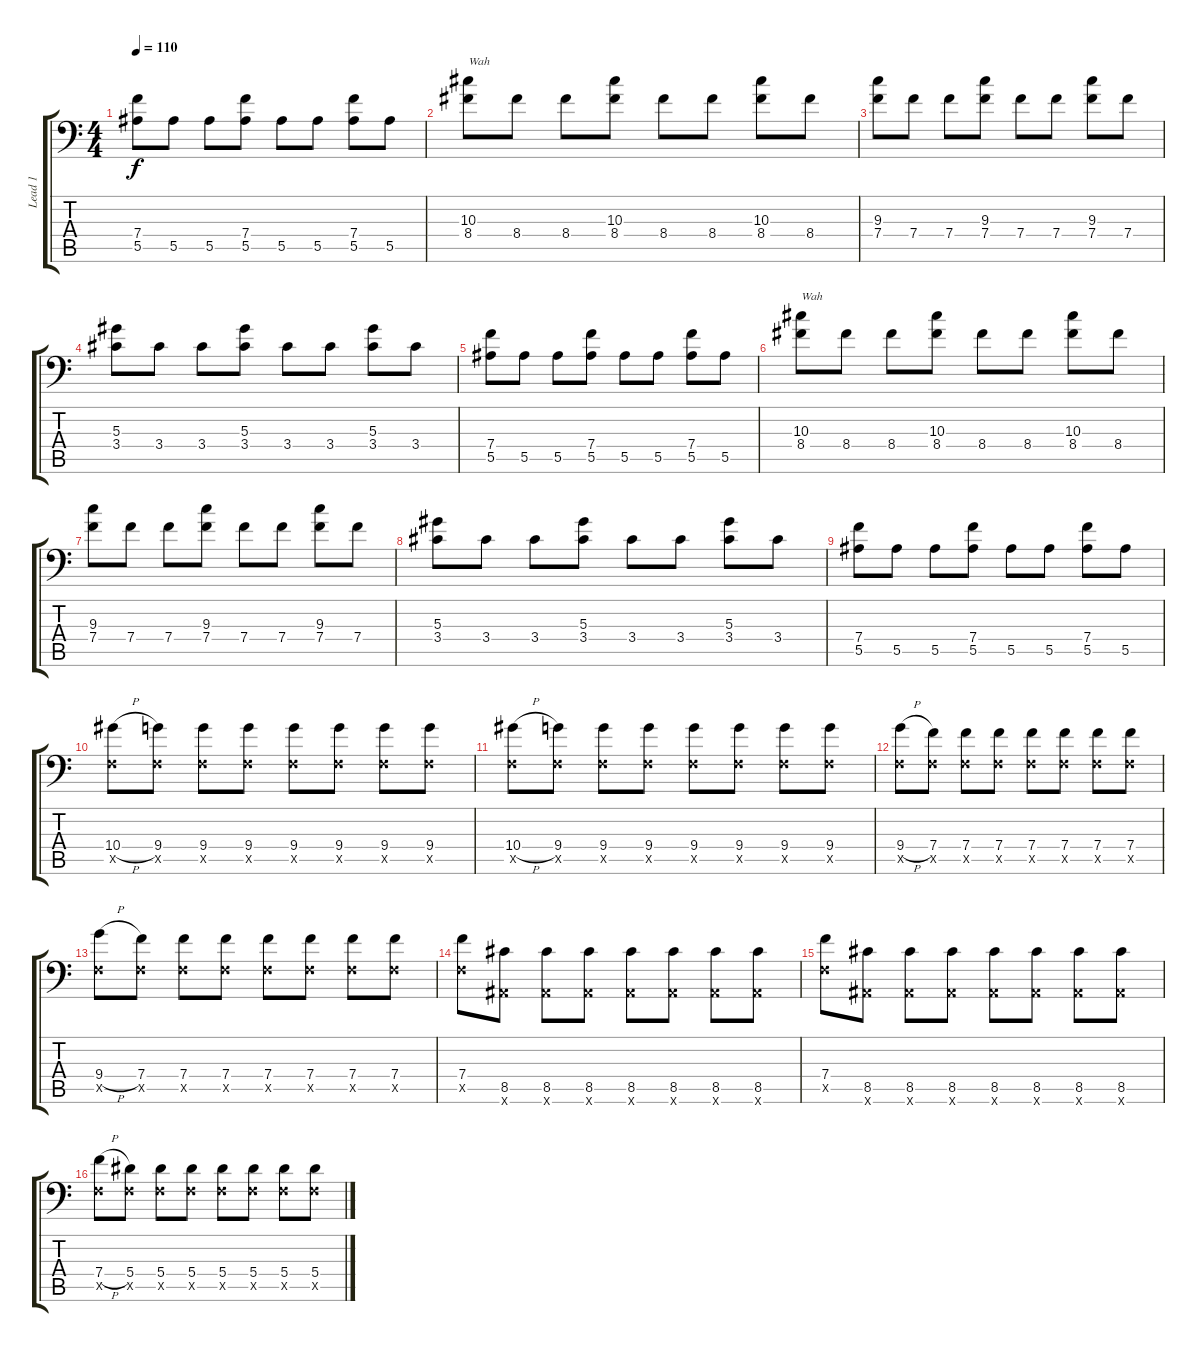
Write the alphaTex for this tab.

\track ("Lead 1" "Lead 1") {instrument overdrivenguitar}
\staff {score tabs}
\tuning (C4 G3 Eb3 Bb2 F2 Bb1) {hide}
\ts (4 4)
\tempo 110
\clef f4
\ks c
(7.4 5.5).8{dy f} 5.5.8 5.5.8 (7.4 5.5).8 5.5.8 5.5.8 (7.4 5.5).8 5.5.8 |
(10.3 8.4).8{txt "Wah"} 8.4.8 8.4.8 (10.3 8.4).8 8.4.8 8.4.8 (10.3 8.4).8 8.4.8 |
(9.3 7.4).8 7.4.8 7.4.8 (9.3 7.4).8 7.4.8 7.4.8 (9.3 7.4).8 7.4.8 |
(5.3 3.4).8 3.4.8 3.4.8 (5.3 3.4).8 3.4.8 3.4.8 (5.3 3.4).8 3.4.8 |
(7.4 5.5).8 5.5.8 5.5.8 (7.4 5.5).8 5.5.8 5.5.8 (7.4 5.5).8 5.5.8 |
(10.3 8.4).8{txt "Wah"} 8.4.8 8.4.8 (10.3 8.4).8 8.4.8 8.4.8 (10.3 8.4).8 8.4.8 |
(9.3 7.4).8 7.4.8 7.4.8 (9.3 7.4).8 7.4.8 7.4.8 (9.3 7.4).8 7.4.8 |
(5.3 3.4).8 3.4.8 3.4.8 (5.3 3.4).8 3.4.8 3.4.8 (5.3 3.4).8 3.4.8 |
(7.4 5.5).8 5.5.8 5.5.8 (7.4 5.5).8 5.5.8 5.5.8 (7.4 5.5).8 5.5.8 |
(10.4{h} 0.5{x}).8 (9.4 0.5{x}).8 (9.4 0.5{x}).8 (9.4 0.5{x}).8 (9.4 0.5{x}).8 (9.4 0.5{x}).8 (9.4 0.5{x}).8 (9.4 0.5{x}).8 |
(10.4{h} 0.5{x}).8 (9.4 0.5{x}).8 (9.4 0.5{x}).8 (9.4 0.5{x}).8 (9.4 0.5{x}).8 (9.4 0.5{x}).8 (9.4 0.5{x}).8 (9.4 0.5{x}).8 |
(9.4{h} 0.5{x}).8 (7.4 0.5{x}).8 (7.4 0.5{x}).8 (7.4 0.5{x}).8 (7.4 0.5{x}).8 (7.4 0.5{x}).8 (7.4 0.5{x}).8 (7.4 0.5{x}).8 |
(9.4{h} 0.5{x}).8 (7.4 0.5{x}).8 (7.4 0.5{x}).8 (7.4 0.5{x}).8 (7.4 0.5{x}).8 (7.4 0.5{x}).8 (7.4 0.5{x}).8 (7.4 0.5{x}).8 |
(7.4 0.5{x}).8 (8.5 0.6{x}).8 (8.5 0.6{x}).8 (8.5 0.6{x}).8 (8.5 0.6{x}).8 (8.5 0.6{x}).8 (8.5 0.6{x}).8 (8.5 0.6{x}).8 |
(7.4 0.5{x}).8 (8.5 0.6{x}).8 (8.5 0.6{x}).8 (8.5 0.6{x}).8 (8.5 0.6{x}).8 (8.5 0.6{x}).8 (8.5 0.6{x}).8 (8.5 0.6{x}).8 |
(7.4{h} 0.5{x}).8 (5.4 0.5{x}).8 (5.4 0.5{x}).8 (5.4 0.5{x}).8 (5.4 0.5{x}).8 (5.4 0.5{x}).8 (5.4 0.5{x}).8 (5.4 0.5{x}).8
